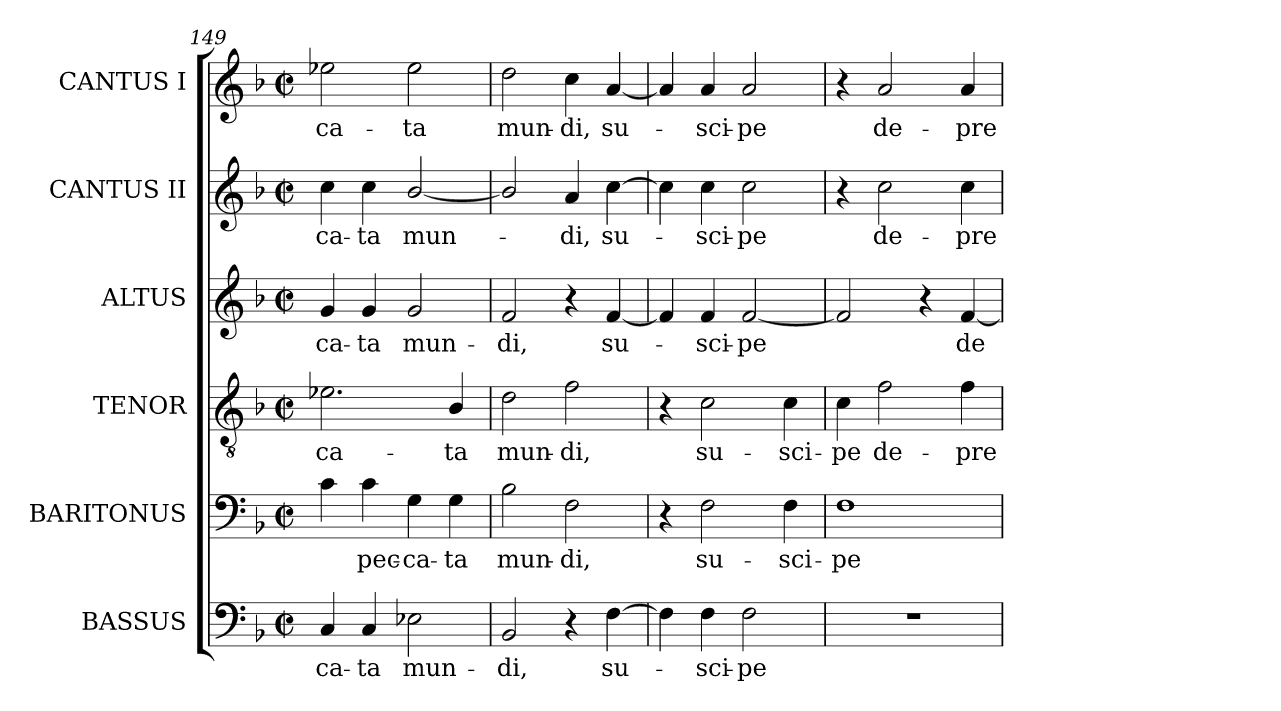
**kern	**text	**kern	**text	**kern	**text	**kern	**text	**kern	**text	**kern	**text
*part6	*part6	*part5	*part5	*part4	*part4	*part3	*part3	*part2	*part2	*part1	*part1
*staff6	*staff6	*staff5	*staff5	*staff4	*staff4	*staff3	*staff3	*staff2	*staff2	*staff1	*staff1
*I"BASSUS	*	*I"BARITONUS	*	*I"TENOR	*	*I"ALTUS	*	*I"CANTUS II	*	*I"CANTUS I	*
*I'B.	*	*I'Bar.	*	*I'T.	*	*I'A.	*	*	*	*	*
!!LO:PB:g=z
*clefF4	*	*clefF4	*	*clefGv2	*	*clefG2	*	*clefG2	*	*clefG2	*
*	*	*	*	*ITrd7c12	*	*	*	*	*	*	*
*k[b-]	*	*k[b-]	*	*k[b-]	*	*k[b-]	*	*k[b-]	*	*k[b-]	*
*F:	*	*F:	*	*F:	*	*F:	*	*F:	*	*F:	*
*M2/2	*	*M2/2	*	*M2/2	*	*M2/2	*	*M2/2	*	*M2/2	*
*met(c|)	*	*met(c|)	*	*met(c|)	*	*met(c|)	*	*met(c|)	*	*met(c|)	*
=149	=149	=149	=149	=149	=149	=149	=149	=149	=149	=149	=149
!	!LO:LY:b:color=#000000	!	!	!	!	!	!	!	!	!	!
!	!	!	!	!	!LO:LY:b:color=#000000	!	!	!	!	!	!
!	!	!	!	!	!	!	!LO:LY:b:color=#000000	!	!	!	!
!	!	!	!	!	!	!	!	!	!LO:LY:b:color=#000000	!	!
!	!	!	!	!	!	!	!	!	!	!	!LO:LY:b:color=#000000
4Ci/	-ca-	4ci\	.	2.E-Xi\	-ca-	4gi/	-ca-	4cci\	-ca-	2ee-Xi\	-ca-
!	!LO:LY:b:color=#000000	!	!	!	!	!	!	!	!	!	!
!	!	!	!LO:LY:b:color=#000000	!	!	!	!	!	!	!	!
!	!	!	!	!	!	!	!LO:LY:b:color=#000000	!	!	!	!
!	!	!	!	!	!	!	!	!	!LO:LY:b:color=#000000	!	!
4Ci/	-ta	4ci\	pec-	.	.	4gi/	-ta	4cci\	-ta	.	.
!	!LO:LY:b:color=#000000	!	!	!	!	!	!	!	!	!	!
!	!	!	!LO:LY:b:color=#000000	!	!	!	!	!	!	!	!
!	!	!	!	!	!	!	!LO:LY:b:color=#000000	!	!	!	!
!	!	!	!	!	!	!	!	!	!LO:LY:b:color=#000000	!	!
!	!	!	!	!	!	!	!	!	!	!	!LO:LY:b:color=#000000
2E-Xi\	mun-	4Gi\	-ca-	.	.	2gi/	mun-	[2b-i/	mun-	2ee-i\	-ta
!	!	!	!LO:LY:b:color=#000000	!	!	!	!	!	!	!	!
!	!	!	!	!	!LO:LY:b:color=#000000	!	!	!	!	!	!
.	.	4Gi\	-ta	4BB-i/	-ta	.	.	.	.	.	.
=150	=150	=150	=150	=150	=150	=150	=150	=150	=150	=150	=150
!	!LO:LY:b:color=#000000	!	!	!	!	!	!	!	!	!	!
!	!	!	!LO:LY:b:color=#000000	!	!	!	!	!	!	!	!
!	!	!	!	!	!LO:LY:b:color=#000000	!	!	!	!	!	!
!	!	!	!	!	!	!	!LO:LY:b:color=#000000	!	!	!	!
!	!	!	!	!	!	!	!	!	!	!	!LO:LY:b:color=#000000
2BB-i/	-di,	2B-i\	mun-	2Di\	mun-	2fi/	-di,	2b-i/]	.	2ddi\	mun-
!	!	!	!LO:LY:b:color=#000000	!	!	!	!	!	!	!	!
!	!	!	!	!	!LO:LY:b:color=#000000	!	!	!	!	!	!
!	!	!	!	!	!	!	!	!	!LO:LY:b:color=#000000	!	!
!	!	!	!	!	!	!	!	!	!	!	!LO:LY:b:color=#000000
4r	.	2Fi\	-di,	2Fi\	-di,	4r	.	4ai/	-di,	4cci\	-di,
!	!LO:LY:b:color=#000000	!	!	!	!	!	!	!	!	!	!
!	!	!	!	!	!	!	!LO:LY:b:color=#000000	!	!	!	!
!	!	!	!	!	!	!	!	!	!LO:LY:b:color=#000000	!	!
!	!	!	!	!	!	!	!	!	!	!	!LO:LY:b:color=#000000
[4Fi\	su-	.	.	.	.	[4fi/	su-	[4cci\	su-	[4ai/	su-
=151	=151	=151	=151	=151	=151	=151	=151	=151	=151	=151	=151
4Fi\]	.	4r	.	4r	.	4fi/]	.	4cci\]	.	4ai/]	.
!	!LO:LY:b:color=#000000	!	!	!	!	!	!	!	!	!	!
!	!	!	!LO:LY:b:color=#000000	!	!	!	!	!	!	!	!
!	!	!	!	!	!LO:LY:b:color=#000000	!	!	!	!	!	!
!	!	!	!	!	!	!	!LO:LY:b:color=#000000	!	!	!	!
!	!	!	!	!	!	!	!	!	!LO:LY:b:color=#000000	!	!
!	!	!	!	!	!	!	!	!	!	!	!LO:LY:b:color=#000000
4Fi\	-sci-	2Fi\	su-	2Ci\	su-	4fi/	-sci-	4cci\	-sci-	4ai/	-sci-
!	!LO:LY:b:color=#000000	!	!	!	!	!	!	!	!	!	!
!	!	!	!	!	!	!	!LO:LY:b:color=#000000	!	!	!	!
!	!	!	!	!	!	!	!	!	!LO:LY:b:color=#000000	!	!
!	!	!	!	!	!	!	!	!	!	!	!LO:LY:b:color=#000000
2Fi\	-pe	.	.	.	.	[2fi/	-pe	2cci\	-pe	2ai/	-pe
!	!	!	!LO:LY:b:color=#000000	!	!	!	!	!	!	!	!
!	!	!	!	!	!LO:LY:b:color=#000000	!	!	!	!	!	!
.	.	4Fi\	-sci-	4Ci\	-sci-	.	.	.	.	.	.
=152	=152	=152	=152	=152	=152	=152	=152	=152	=152	=152	=152
!	!	!	!LO:LY:b:color=#000000	!	!	!	!	!	!	!	!
!	!	!	!	!	!LO:LY:b:color=#000000	!	!	!	!	!	!
1r	.	1Fi	-pe	4Ci\	-pe	2fi/]	.	4r	.	4r	.
!	!	!	!	!	!LO:LY:b:color=#000000	!	!	!	!	!	!
!	!	!	!	!	!	!	!	!	!LO:LY:b:color=#000000	!	!
!	!	!	!	!	!	!	!	!	!	!	!LO:LY:b:color=#000000
.	.	.	.	2Fi\	de-	.	.	2cci\	de-	2ai/	de-
.	.	.	.	.	.	4r	.	.	.	.	.
!	!	!	!	!	!LO:LY:b:color=#000000	!	!	!	!	!	!
!	!	!	!	!	!	!	!LO:LY:b:color=#000000	!	!	!	!
!	!	!	!	!	!	!	!	!	!LO:LY:b:color=#000000	!	!
!	!	!	!	!	!	!	!	!	!	!	!LO:LY:b:color=#000000
.	.	.	.	4Fi\	-pre-	[4fi/	de-	4cci\	-pre-	4ai/	-pre-
=	=	=	=	=	=	=	=	=	=	=	=
*-	*-	*-	*-	*-	*-	*-	*-	*-	*-	*-	*-
